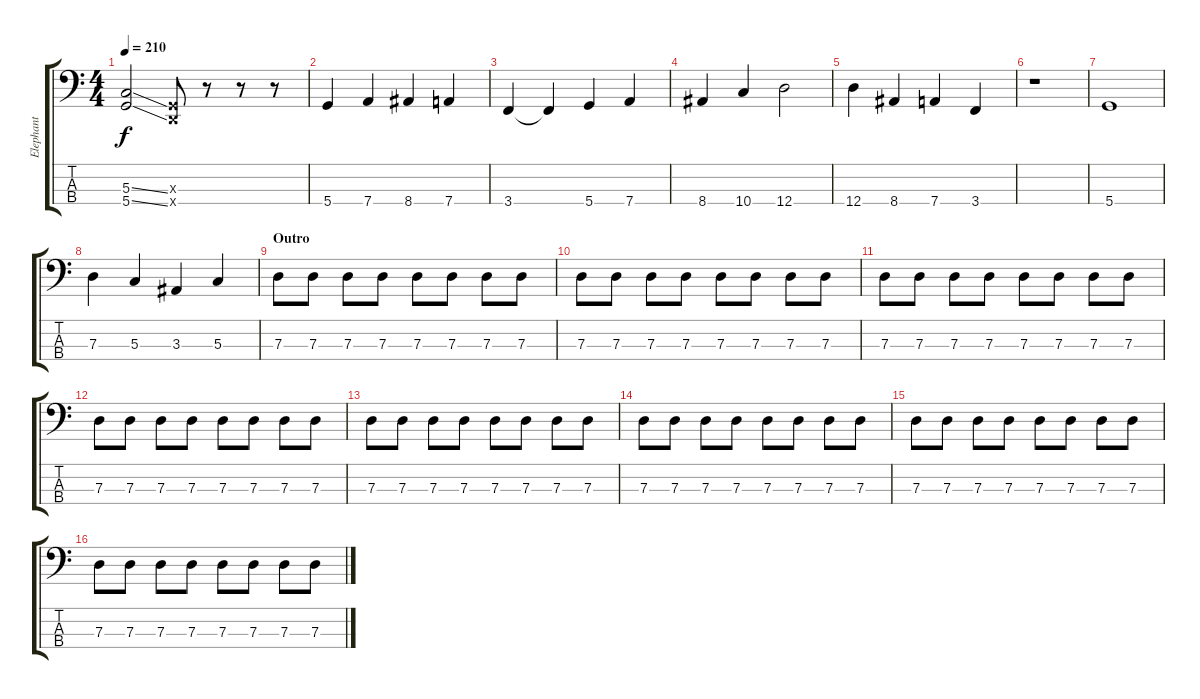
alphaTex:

\track ("Elephant" "Elephant") {instrument electricbassfinger}
\staff {score tabs}
\tuning (F2 C2 G1 D1) {hide}
\ts (4 4)
\tempo 210
\clef f4
\ks c
(5.3{ss} 5.4{ss}).2{dy f} (0.3{x} 0.4{x}).8 r.8 r.8 r.8 |
5.4.4 7.4.4 8.4.4 7.4.4 |
3.4.4 3.4{t}.4 5.4.4 7.4.4 |
8.4.4 10.4.4 12.4.2 |
12.4.4 8.4.4 7.4.4 3.4.4 |
r.1 |
5.4.1 |
7.3.4 5.3.4 3.3.4 5.3.4 |
\section ("" "Outro")
7.3.8 7.3.8 7.3.8 7.3.8 7.3.8 7.3.8 7.3.8 7.3.8 |
7.3.8 7.3.8 7.3.8 7.3.8 7.3.8 7.3.8 7.3.8 7.3.8 |
7.3.8 7.3.8 7.3.8 7.3.8 7.3.8 7.3.8 7.3.8 7.3.8 |
7.3.8{volume 0} 7.3.8 7.3.8 7.3.8 7.3.8 7.3.8 7.3.8 7.3.8 |
7.3.8 7.3.8 7.3.8 7.3.8 7.3.8 7.3.8 7.3.8 7.3.8 |
7.3.8 7.3.8 7.3.8 7.3.8 7.3.8 7.3.8 7.3.8 7.3.8 |
7.3.8 7.3.8 7.3.8 7.3.8 7.3.8 7.3.8 7.3.8 7.3.8 |
7.3.8 7.3.8 7.3.8 7.3.8 7.3.8 7.3.8 7.3.8 7.3.8
